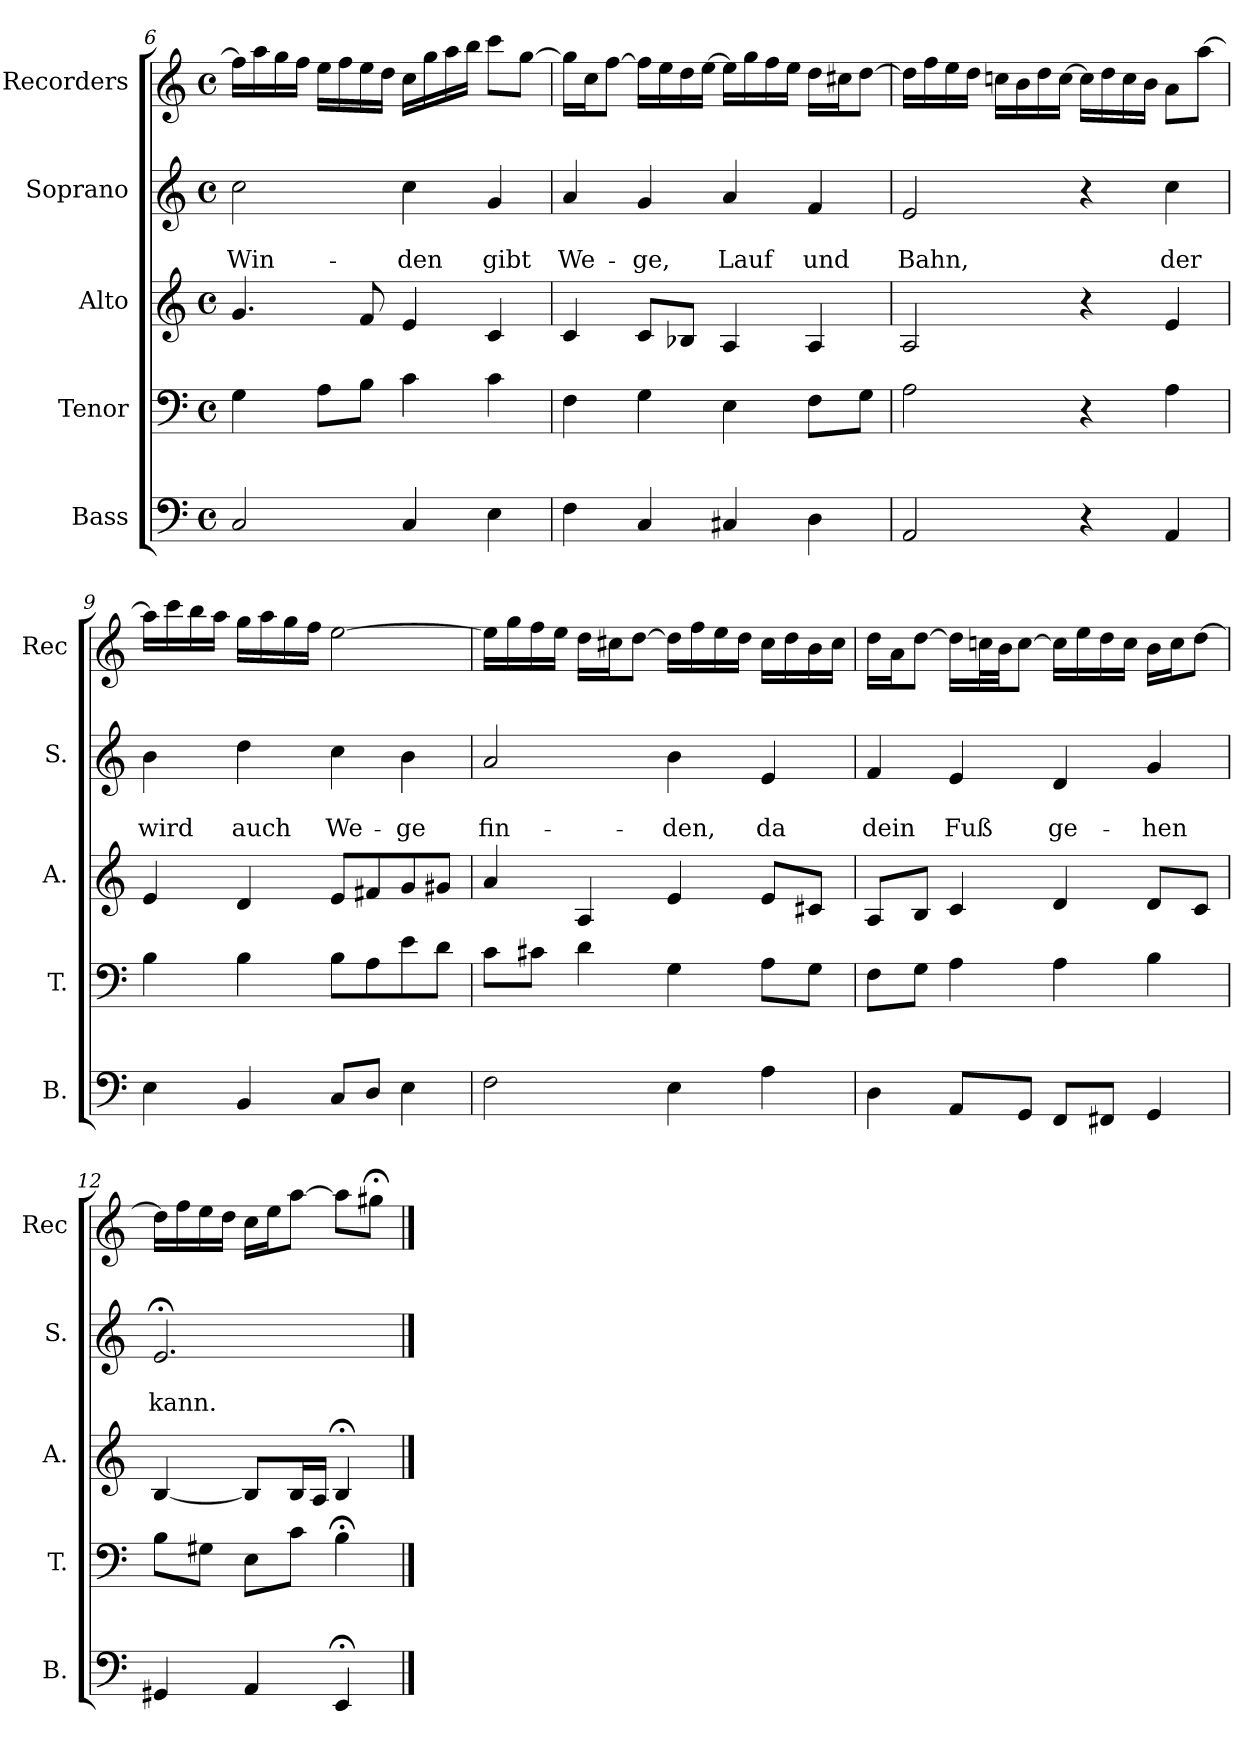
**kern	**kern	**kern	**kern	**text	**text	**kern
*part5	*part4	*part3	*part2	*part2	*part2	*part1
*staff5	*staff4	*staff3	*staff2	*staff2	*staff2	*staff1
*I"Bass	*I"Tenor	*I"Alto	*I"Soprano	*	*	*I"Recorders
*I'B.	*I'T.	*I'A.	*I'S.	*	*	*I'Rec
!!LO:PB:g=z
*clefF4	*clefF4	*clefG2	*clefG2	*	*	*clefG2
*k[]	*k[]	*k[]	*k[]	*	*	*k[]
*a:	*a:	*a:	*a:	*	*	*a:
*M4/4	*M4/4	*M4/4	*M4/4	*	*	*M4/4
*met(c)	*met(c)	*met(c)	*met(c)	*	*	*met(c)
=6	=6	=6	=6	=6	=6	=6
2C/	4G\	4.g/	2cc\	.	Win-	16ff\LL]
.	.	.	.	.	.	16aa\
.	.	.	.	.	.	16gg\
.	.	.	.	.	.	16ff\JJ
.	8A\L	.	.	.	.	16ee\LL
.	.	.	.	.	.	16ff\
.	8B\J	8f/	.	.	.	16ee\
.	.	.	.	.	.	16dd\JJ
4C/	4c\	4e/	4cc\	.	-den	16cc\LL
.	.	.	.	.	.	16gg\
.	.	.	.	.	.	16aa\
.	.	.	.	.	.	16bb\JJ
4E\	4c\	4c/	4g/	.	gibt	8ccc\L
.	.	.	.	.	.	[8gg\J
=7	=7	=7	=7	=7	=7	=7
4F\	4F\	4c/	4a/	.	We-	16gg\LL]
.	.	.	.	.	.	16cc\J
.	.	.	.	.	.	[8ff\J
4C/	4G\	8c/L	4g/	.	-ge,	16ff\LL]
.	.	.	.	.	.	16ee\
.	.	8B-X/J	.	.	.	16dd\
.	.	.	.	.	.	[16ee\JJ
4C#X/	4E\	4A/	4a/	.	Lauf	16ee\LL]
.	.	.	.	.	.	16gg\
.	.	.	.	.	.	16ff\
.	.	.	.	.	.	16ee\JJ
4D\	8F\L	4A/	4f/	.	und	16dd\LL
.	.	.	.	.	.	16cc#X\J
.	8G\J	.	.	.	.	[8dd\J
=8	=8	=8	=8	=8	=8	=8
2AA/	2A\	2A/	2e/	.	Bahn,	16dd\LL]
.	.	.	.	.	.	16ff\
.	.	.	.	.	.	16ee\
.	.	.	.	.	.	16dd\JJ
.	.	.	.	.	.	16ccn\LL
.	.	.	.	.	.	16b\
.	.	.	.	.	.	16dd\
.	.	.	.	.	.	[16cc\JJ
4r	4r	4r	4r	.	.	16cc\LL]
.	.	.	.	.	.	16dd\
.	.	.	.	.	.	16cc\
.	.	.	.	.	.	16b\JJ
4AA/	4A\	4e/	4cc\	.	der	8a\L
.	.	.	.	.	.	[8aa\J
=9	=9	=9	=9	=9	=9	=9
4E\	4B\	4e/	4b\	.	wird	16aa\LL]
.	.	.	.	.	.	16ccc\
.	.	.	.	.	.	16bb\
.	.	.	.	.	.	16aa\JJ
4BB/	4B\	4d/	4dd\	.	auch	16gg\LL
.	.	.	.	.	.	16aa\
.	.	.	.	.	.	16gg\
.	.	.	.	.	.	16ff\JJ
8C/L	8B\L	8e/L	4cc\	.	We-	[2ee\
8D/J	8A\	8f#X/	.	.	.	.
4E\	8e\	8g/	4b\	.	-ge	.
.	8d\J	8g#X/J	.	.	.	.
!!LO:PB:g=z
=10	=10	=10	=10	=10	=10	=10
2F\	8c\L	4a/	2a/	.	fin-	16ee\LL]
.	.	.	.	.	.	16gg\
.	8c#X\J	.	.	.	.	16ff\
.	.	.	.	.	.	16ee\JJ
.	4d\	4A/	.	.	.	16dd\LL
.	.	.	.	.	.	16cc#X\J
.	.	.	.	.	.	[8dd\J
4E\	4G\	4e/	4b\	.	-den,	16dd\LL]
.	.	.	.	.	.	16ff\
.	.	.	.	.	.	16ee\
.	.	.	.	.	.	16dd\JJ
4A\	8A\L	8e/L	4e/	.	da	16cc#\LL
.	.	.	.	.	.	16dd\
.	8G\J	8c#X/J	.	.	.	16b\
.	.	.	.	.	.	16cc#\JJ
=11	=11	=11	=11	=11	=11	=11
4D\	8F\L	8A/L	4f/	.	dein	16dd\LL
.	.	.	.	.	.	16a\J
.	8G\J	8B/J	.	.	.	[8dd\J
8AA/L	4A\	4c/	4e/	.	Fuß	16dd\LL]
.	.	.	.	.	.	32ccn\L
.	.	.	.	.	.	32b\JJ
8GG/J	.	.	.	.	.	[8cc\J
8FF/L	4A\	4d/	4d/	.	ge-	16cc\LL]
.	.	.	.	.	.	16ee\
8FF#X/J	.	.	.	.	.	16dd\
.	.	.	.	.	.	16cc\JJ
4GG/	4B\	8d/L	4g/	.	-hen	16b\LL
.	.	.	.	.	.	16cc\J
.	.	8c/J	.	.	.	[8dd\J
=12	=12	=12	=12	=12	=12	=12
4GG#X/	8B\L	[4B/	2.e;</	.	kann.	16dd\LL]
.	.	.	.	.	.	16ff\
.	8G#X\J	.	.	.	.	16ee\
.	.	.	.	.	.	16dd\JJ
4AA/	8E\L	8B/L]	.	.	.	16cc\LL
.	.	.	.	.	.	16ee\J
.	8c\J	16B/L	.	.	.	[8aa\J
.	.	16A/JJ	.	.	.	.
4EE;</	4B;<\	4B;</	.	.	.	8aa\L]
.	.	.	.	.	.	8gg#X;<\J
==	==	==	==	==	==	==
*-	*-	*-	*-	*-	*-	*-
